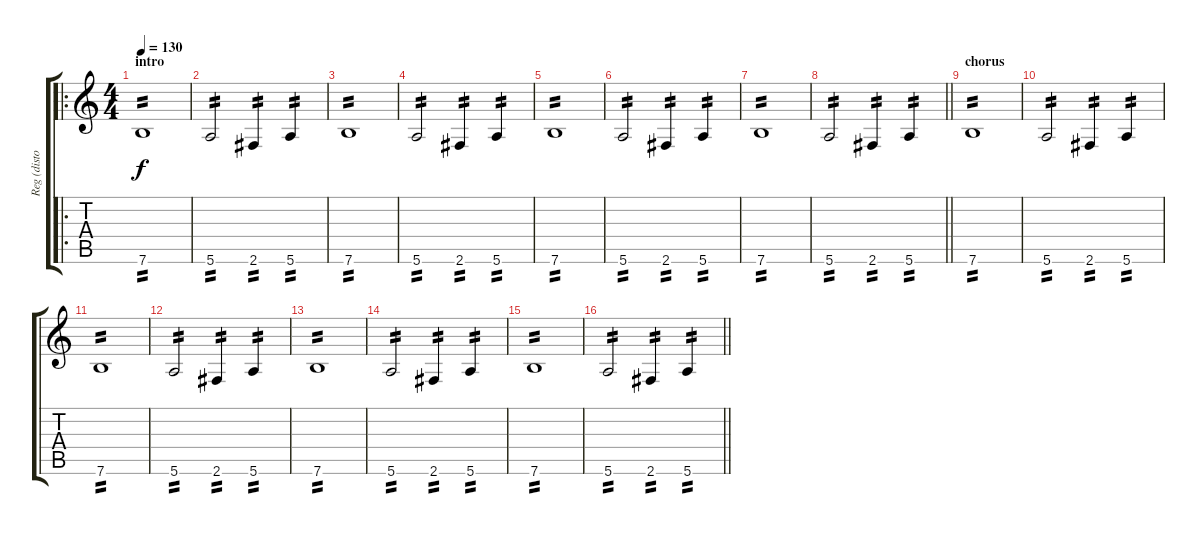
\track ("Reg (disto)" "Reg (disto") {instrument overdrivenguitar}
\staff {score tabs}
\tuning (E4 B3 G3 D3 A2 E2) {hide}
\ro
\ts (4 4)
\section ("" "intro")
\tempo 130
\clef g2
\ks c
7.6.1{tp 2 dy f instrument overdrivenguitar} |
5.6.2{tp 2} 2.6.4{tp 2} 5.6.4{tp 2} |
7.6.1{tp 2} |
5.6.2{tp 2} 2.6.4{tp 2} 5.6.4{tp 2} |
7.6.1{tp 2} |
5.6.2{tp 2} 2.6.4{tp 2} 5.6.4{tp 2} |
7.6.1{tp 2} |
\barLineRight lightlight
5.6.2{tp 2} 2.6.4{tp 2} 5.6.4{tp 2} |
\section ("" "chorus")
7.6.1{tp 2} |
5.6.2{tp 2} 2.6.4{tp 2} 5.6.4{tp 2} |
7.6.1{tp 2} |
5.6.2{tp 2} 2.6.4{tp 2} 5.6.4{tp 2} |
7.6.1{tp 2} |
5.6.2{tp 2} 2.6.4{tp 2} 5.6.4{tp 2} |
7.6.1{tp 2} |
\barLineRight lightlight
5.6.2{tp 2} 2.6.4{tp 2} 5.6.4{tp 2}
